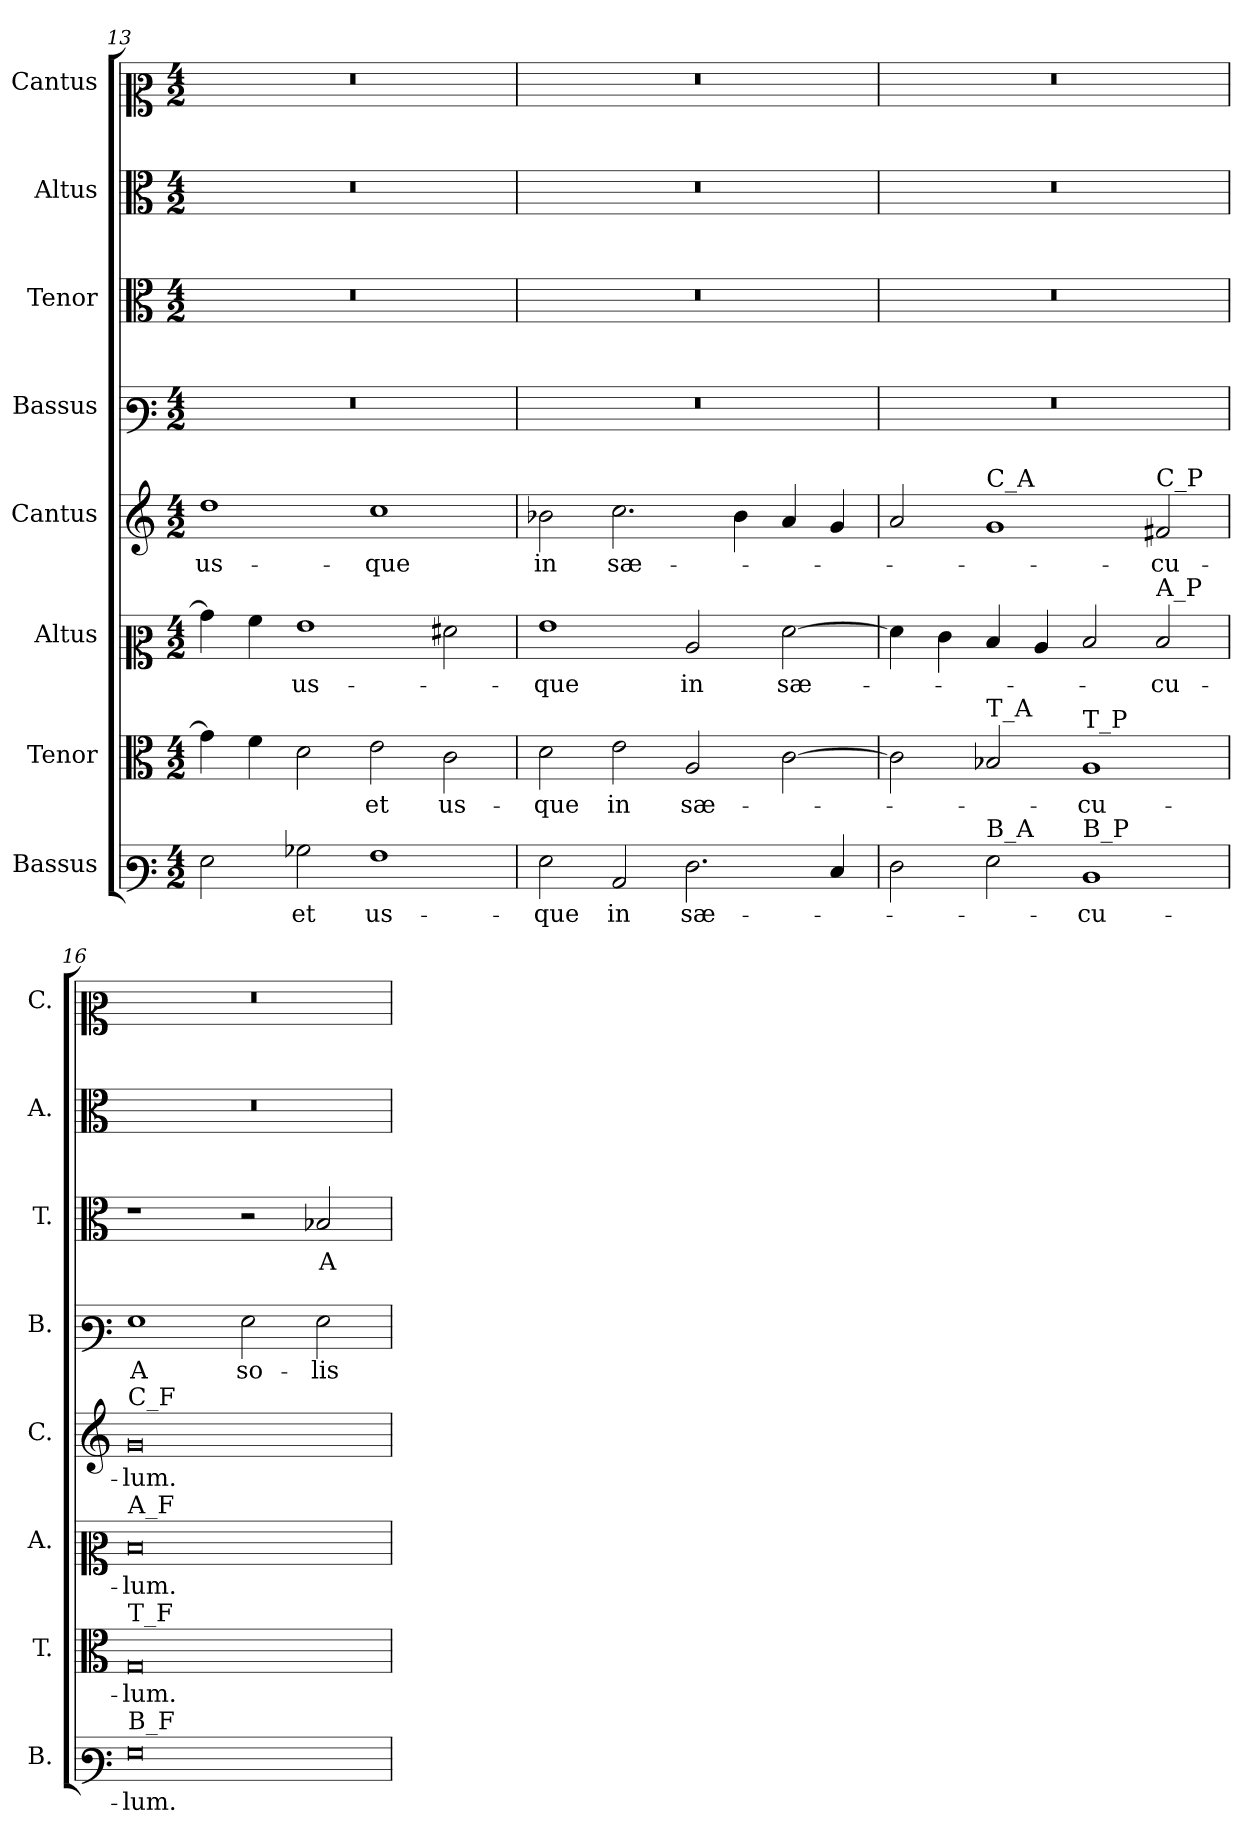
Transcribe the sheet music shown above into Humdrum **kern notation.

**kern	**text	**kern	**text	**kern	**text	**kern	**text	**kern	**text	**kern	**text	**kern	**kern
*part8	*part8	*part7	*part7	*part6	*part6	*part5	*part5	*part4	*part4	*part3	*part3	*part2	*part1
*staff8	*staff8	*staff7	*staff7	*staff6	*staff6	*staff5	*staff5	*staff4	*staff4	*staff3	*staff3	*staff2	*staff1
*I"Bassus	*	*I"Tenor	*	*I"Altus	*	*I"Cantus	*	*I"Bassus	*	*I"Tenor	*	*I"Altus	*I"Cantus
*I'B.	*	*I'T.	*	*I'A.	*	*I'C.	*	*I'B.	*	*I'T.	*	*I'A.	*I'C.
!!LO:PB:g=z
*clefF3	*	*clefC3	*	*clefC2	*	*clefG2	*	*clefF3	*	*clefC3	*	*clefC3	*clefC2
*k[]	*	*k[]	*	*k[]	*	*k[]	*	*k[]	*	*k[]	*	*k[]	*k[]
*M4/2	*	*M4/2	*	*M4/2	*	*M4/2	*	*M4/2	*	*M4/2	*	*M4/2	*M4/2
=13	=13	=13	=13	=13	=13	=13	=13	=13	=13	=13	=13	=13	=13
!	!	!	!	!	!	!	!	!LO:N:vis=1	!	!LO:N:vis=1	!	!LO:N:vis=1	!LO:N:vis=1
2G\	.	4g\]	.	4b-\]	.	1dd	us-	0r	.	0r	.	0r	0r
.	.	4f\	.	4a\	.	.	.	.	.	.	.	.	.
2B-X\	et	2d\	.	1g	us-	.	.	.	.	.	.	.	.
1A	us-	2e\	et	.	.	1cc	-que	.	.	.	.	.	.
.	.	2c\	us-	2f#X\	.	.	.	.	.	.	.	.	.
=14	=14	=14	=14	=14	=14	=14	=14	=14	=14	=14	=14	=14	=14
!	!	!	!	!	!	!	!	!LO:N:vis=1	!	!LO:N:vis=1	!	!LO:N:vis=1	!LO:N:vis=1
2G\	-que	2d\	-que	1g	-que	2b-X\	in	0r	.	0r	.	0r	0r
2C/	in	2e\	in	.	.	2.cc\	sæ-	.	.	.	.	.	.
2.F\	sæ-	2A/	sæ-	2c/	in	.	.	.	.	.	.	.	.
.	.	.	.	.	.	4b-\	.	.	.	.	.	.	.
.	.	[2c\	.	[2f\	sæ-	4a/	.	.	.	.	.	.	.
4E/	.	.	.	.	.	4g/	.	.	.	.	.	.	.
=15	=15	=15	=15	=15	=15	=15	=15	=15	=15	=15	=15	=15	=15
!	!	!	!	!	!	!	!	!LO:N:vis=1	!	!LO:N:vis=1	!	!LO:N:vis=1	!LO:N:vis=1
2F\	.	2c\]	.	4f\]	.	2a/	.	0r	.	0r	.	0r	0r
.	.	.	.	4e\	.	.	.	.	.	.	.	.	.
!	!	!	!	!	!	!LO:TX:a:t=C_A	!	!	!	!	!	!	!
!	!	!LO:TX:a:t=T_A	!	!	!	!	!	!	!	!	!	!	!
!LO:TX:a:t=B_A	!	!	!	!	!	!	!	!	!	!	!	!	!
2G\	.	2B-X/	.	4d/	.	1g	.	.	.	.	.	.	.
.	.	.	.	4c/	.	.	.	.	.	.	.	.	.
!	!	!LO:TX:a:t=T_P	!	!	!	!	!	!	!	!	!	!	!
!LO:TX:a:t=B_P	!	!	!	!	!	!	!	!	!	!	!	!	!
1D	-cu-	1A	-cu-	2d/	.	.	.	.	.	.	.	.	.
!	!	!	!	!	!	!LO:TX:a:t=C_P	!	!	!	!	!	!	!
!	!	!	!	!LO:TX:a:t=A_P	!	!	!	!	!	!	!	!	!
.	.	.	.	2d/	-cu-	2f#X/	-cu-	.	.	.	.	.	.
=16	=16	=16	=16	=16	=16	=16	=16	=16	=16	=16	=16	=16	=16
!	!	!	!	!	!	!LO:TX:a:t=C_F	!	!	!	!	!	!	!
!	!	!	!	!LO:TX:a:t=A_F	!	!	!	!	!	!	!	!	!
!	!	!LO:TX:a:t=T_F	!	!	!	!	!	!	!	!	!	!	!
!LO:TX:a:t=B_F	!	!	!	!	!	!	!	!	!	!	!	!	!
!	!	!	!	!	!	!	!	!	!	!	!	!LO:N:vis=1	!LO:N:vis=1
0G	-lum.	0G	-lum.	0d	-lum.	0g	-lum.	1G	A	1r	.	0r	0r
.	.	.	.	.	.	.	.	2G\	so-	2r	.	.	.
.	.	.	.	.	.	.	.	2G\	-lis	2B-X/	A	.	.
=	=	=	=	=	=	=	=	=	=	=	=	=	=
*-	*-	*-	*-	*-	*-	*-	*-	*-	*-	*-	*-	*-	*-
